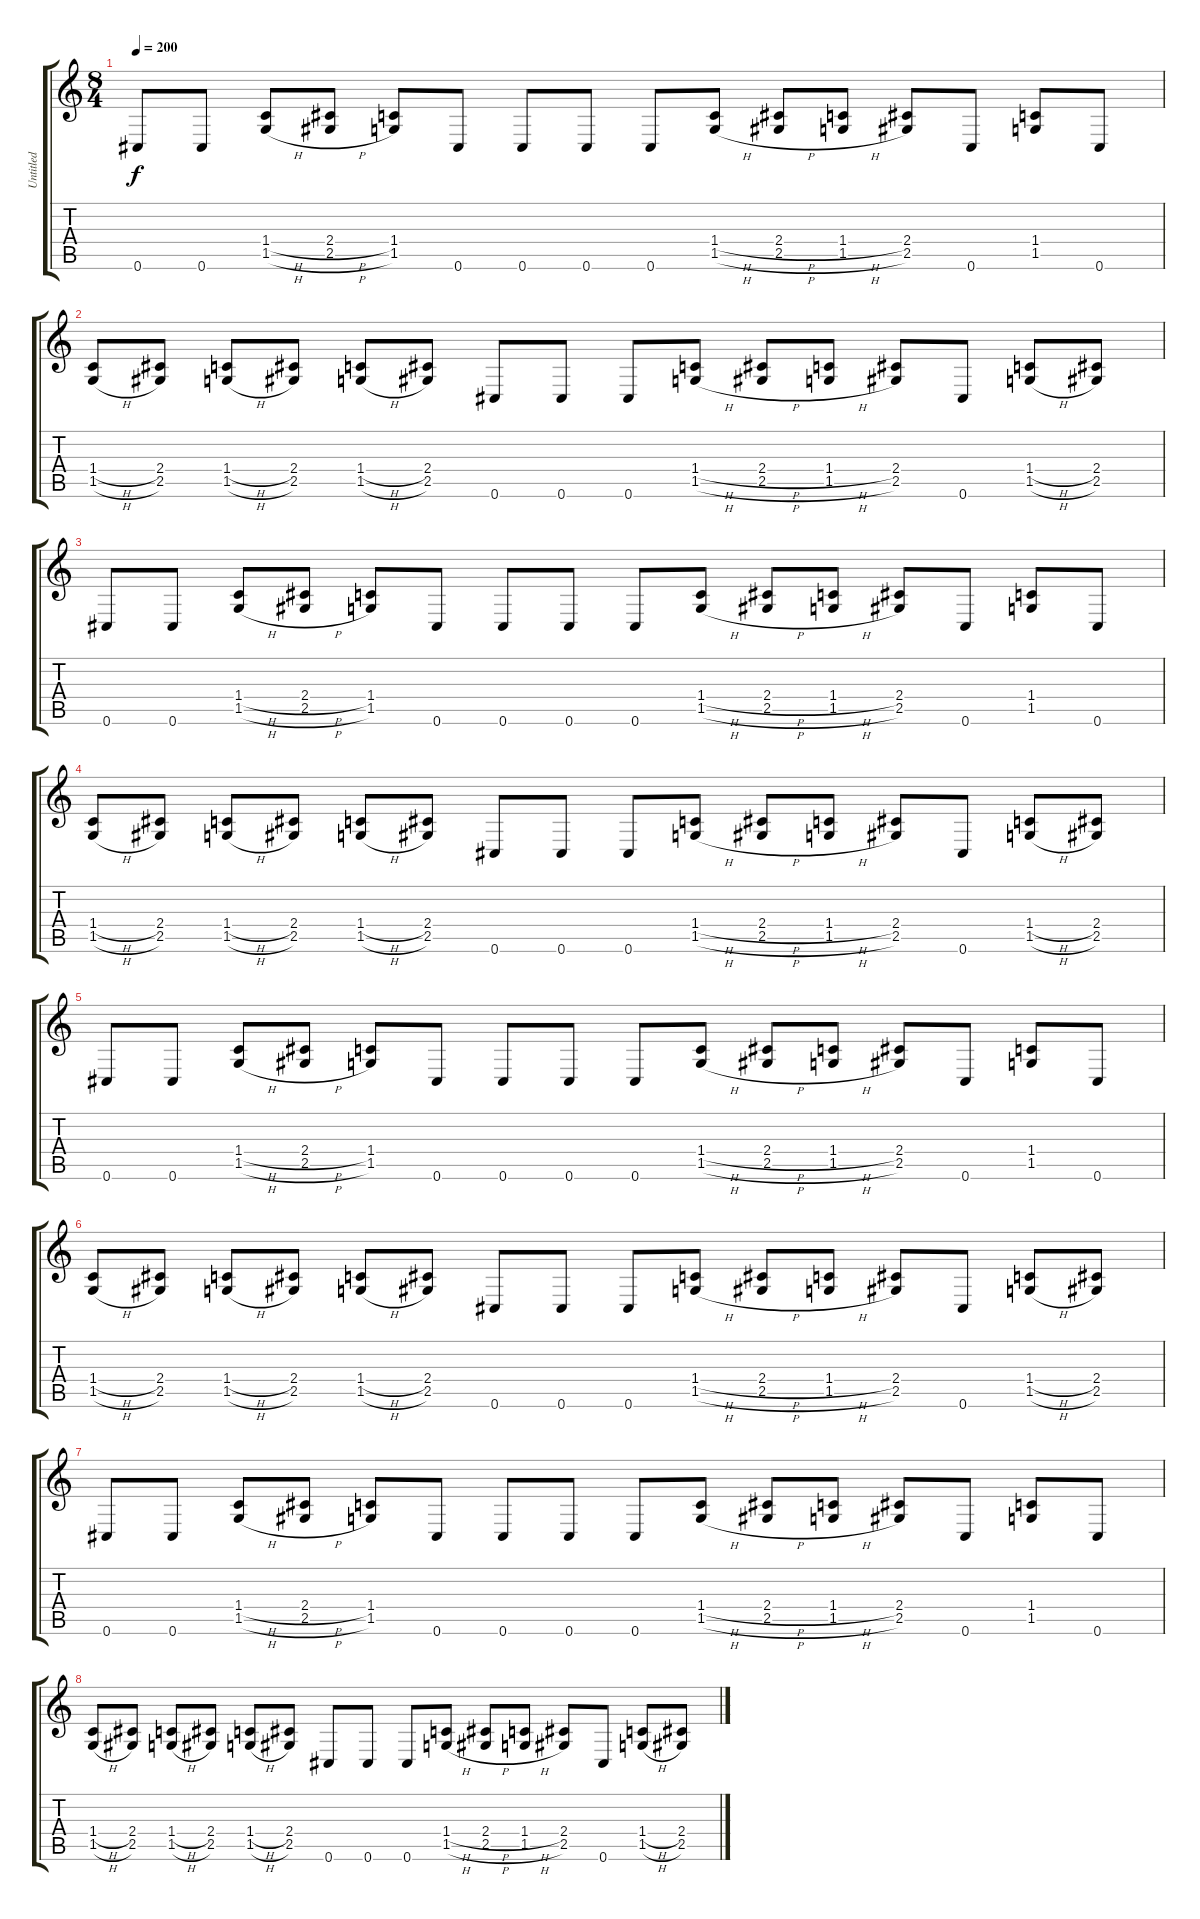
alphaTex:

\track ("Untitled" "Untitled") {instrument distortionguitar}
\staff {score tabs}
\tuning (Db4 Ab3 E3 B2 Gb2 Db2) {hide}
\ts (8 4)
\tempo 200
\clef g2
\ks c
0.6.8{dy f} 0.6.8 (1.4{h} 1.5{h}).8 (2.4{h} 2.5{h}).8 (1.4 1.5).8 0.6.8 0.6.8 0.6.8 0.6.8 (1.4{h} 1.5{h}).8 (2.4{h} 2.5{h}).8 (1.4{h} 1.5{h}).8 (2.4 2.5).8 0.6.8 (1.4 1.5).8 0.6.8 |
(1.4{h} 1.5{h}).8 (2.4 2.5).8 (1.4{h} 1.5{h}).8 (2.4 2.5).8 (1.4{h} 1.5{h}).8 (2.4 2.5).8 0.6.8 0.6.8 0.6.8 (1.4{h} 1.5{h}).8 (2.4{h} 2.5{h}).8 (1.4{h} 1.5{h}).8 (2.4 2.5).8 0.6.8 (1.4{h} 1.5{h}).8 (2.4 2.5).8 |
0.6.8 0.6.8 (1.4{h} 1.5{h}).8 (2.4{h} 2.5{h}).8 (1.4 1.5).8 0.6.8 0.6.8 0.6.8 0.6.8 (1.4{h} 1.5{h}).8 (2.4{h} 2.5{h}).8 (1.4{h} 1.5{h}).8 (2.4 2.5).8 0.6.8 (1.4 1.5).8 0.6.8 |
(1.4{h} 1.5{h}).8 (2.4 2.5).8 (1.4{h} 1.5{h}).8 (2.4 2.5).8 (1.4{h} 1.5{h}).8 (2.4 2.5).8 0.6.8 0.6.8 0.6.8 (1.4{h} 1.5{h}).8 (2.4{h} 2.5{h}).8 (1.4{h} 1.5{h}).8 (2.4 2.5).8 0.6.8 (1.4{h} 1.5{h}).8 (2.4 2.5).8 |
0.6.8 0.6.8 (1.4{h} 1.5{h}).8 (2.4{h} 2.5{h}).8 (1.4 1.5).8 0.6.8 0.6.8 0.6.8 0.6.8 (1.4{h} 1.5{h}).8 (2.4{h} 2.5{h}).8 (1.4{h} 1.5{h}).8 (2.4 2.5).8 0.6.8 (1.4 1.5).8 0.6.8 |
(1.4{h} 1.5{h}).8 (2.4 2.5).8 (1.4{h} 1.5{h}).8 (2.4 2.5).8 (1.4{h} 1.5{h}).8 (2.4 2.5).8 0.6.8 0.6.8 0.6.8 (1.4{h} 1.5{h}).8 (2.4{h} 2.5{h}).8 (1.4{h} 1.5{h}).8 (2.4 2.5).8 0.6.8 (1.4{h} 1.5{h}).8 (2.4 2.5).8 |
0.6.8 0.6.8 (1.4{h} 1.5{h}).8 (2.4{h} 2.5{h}).8 (1.4 1.5).8 0.6.8 0.6.8 0.6.8 0.6.8 (1.4{h} 1.5{h}).8 (2.4{h} 2.5{h}).8 (1.4{h} 1.5{h}).8 (2.4 2.5).8 0.6.8 (1.4 1.5).8 0.6.8 |
(1.4{h} 1.5{h}).8 (2.4 2.5).8 (1.4{h} 1.5{h}).8 (2.4 2.5).8 (1.4{h} 1.5{h}).8 (2.4 2.5).8 0.6.8 0.6.8 0.6.8 (1.4{h} 1.5{h}).8 (2.4{h} 2.5{h}).8 (1.4{h} 1.5{h}).8 (2.4 2.5).8 0.6.8 (1.4{h} 1.5{h}).8 (2.4 2.5).8
